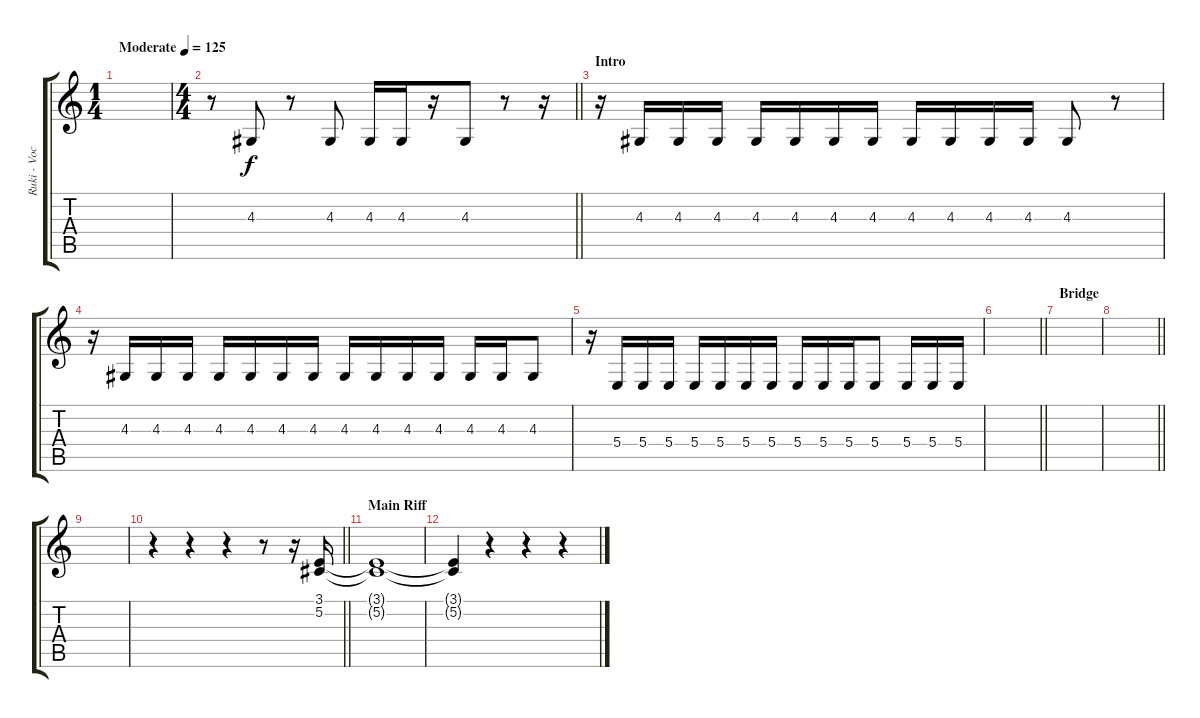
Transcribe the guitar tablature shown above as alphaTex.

\track ("Ruki - Vocals" "Ruki - Voc") {instrument lead6voice}
\staff {score tabs}
\tuning (Db4 Ab3 E3 B2 Gb2 B1) {hide}
\ts (1 4)
\tempo (125 "Moderate")
\clef g2
\ks c
|
\ts (4 4)
\barLineRight lightlight
r.8{balance 0} 4.3.8 r.8 4.3.8 4.3.16 4.3.16 r.16 4.3.8 r.8 r.16 |
\section ("" "Intro")
r.16{balance 8} 4.3.16 4.3.16 4.3.16 4.3.16 4.3.16 4.3.16 4.3.16 4.3.16 4.3.16 4.3.16 4.3.16 4.3.8 r.8 |
r.16 4.3.16 4.3.16 4.3.16 4.3.16 4.3.16 4.3.16 4.3.16 4.3.16 4.3.16 4.3.16 4.3.16 4.3.16 4.3.16 4.3.8 |
r.16 5.4.16 5.4.16 5.4.16 5.4.16 5.4.16 5.4.16 5.4.16 5.4.16 5.4.16 5.4.16 5.4.8 5.4.16 5.4.16 5.4.16 |
\barLineRight lightlight
|
\section ("" "Bridge")
|
\barLineRight lightlight
|
|
\barLineRight lightlight
r.4 r.4 r.4 r.8 r.16 (3.1 5.2).16 |
\section ("" "Main Riff")
(3.1{t} 5.2{t}).1 |
(3.1{t} 5.2{t}).4 r.4 r.4 r.4
